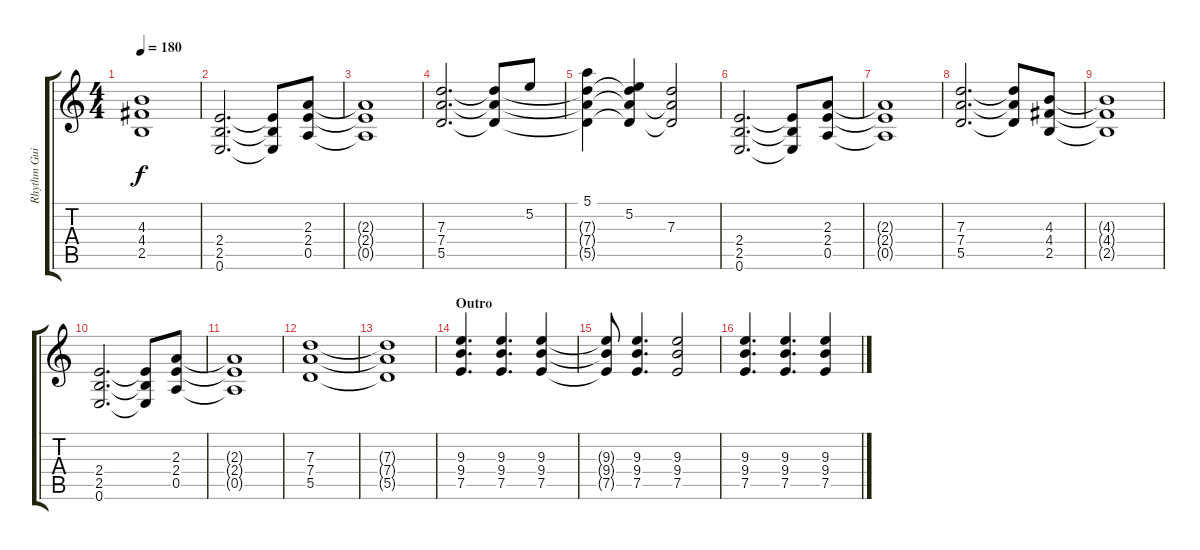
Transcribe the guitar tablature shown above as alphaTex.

\track ("Rhythm Guitar" "Rhythm Gui") {instrument distortionguitar}
\staff {score tabs}
\tuning (E4 B3 G3 D3 A2 E2) {hide}
\ts (4 4)
\tempo 180
\clef g2
\ks c
(4.3{t} 4.4{t} 2.5{t}).1{dy f} |
(2.4 2.5 0.6).2{d} (2.4{t} 2.5{t} 0.6{t}).8 (2.3 2.4 0.5).8 |
(2.3{t} 2.4{t} 0.5{t}).1 |
(7.3 7.4 5.5).2{d} (7.3{t} 7.4{t} 5.5{t}).8 5.2.8 |
(5.1 7.3{t} 7.4{t} 5.5{t}).4 (5.2 7.3{t} 7.4{t} 5.5{t}).4 (7.3 7.4{t} 5.5{t}).2 |
(2.4 2.5 0.6).2{d} (2.4{t} 2.5{t} 0.6{t}).8 (2.3 2.4 0.5).8 |
(2.3{t} 2.4{t} 0.5{t}).1 |
(7.3 7.4 5.5).2{d} (7.3{t} 7.4{t} 5.5{t}).8 (4.3 4.4 2.5).8 |
(4.3{t} 4.4{t} 2.5{t}).1 |
(2.4 2.5 0.6).2{d} (2.4{t} 2.5{t} 0.6{t}).8 (2.3 2.4 0.5).8 |
(2.3{t} 2.4{t} 0.5{t}).1 |
(7.3 7.4 5.5).1 |
(7.3{t} 7.4{t} 5.5{t}).1 |
\section ("" "Outro")
(9.3 9.4 7.5).4{d} (9.3 9.4 7.5).4{d} (9.3 9.4 7.5).4 |
(9.3{t} 9.4{t} 7.5{t}).8 (9.3 9.4 7.5).4{d} (9.3 9.4 7.5).2 |
(9.3 9.4 7.5).4{d} (9.3 9.4 7.5).4{d} (9.3 9.4 7.5).4
